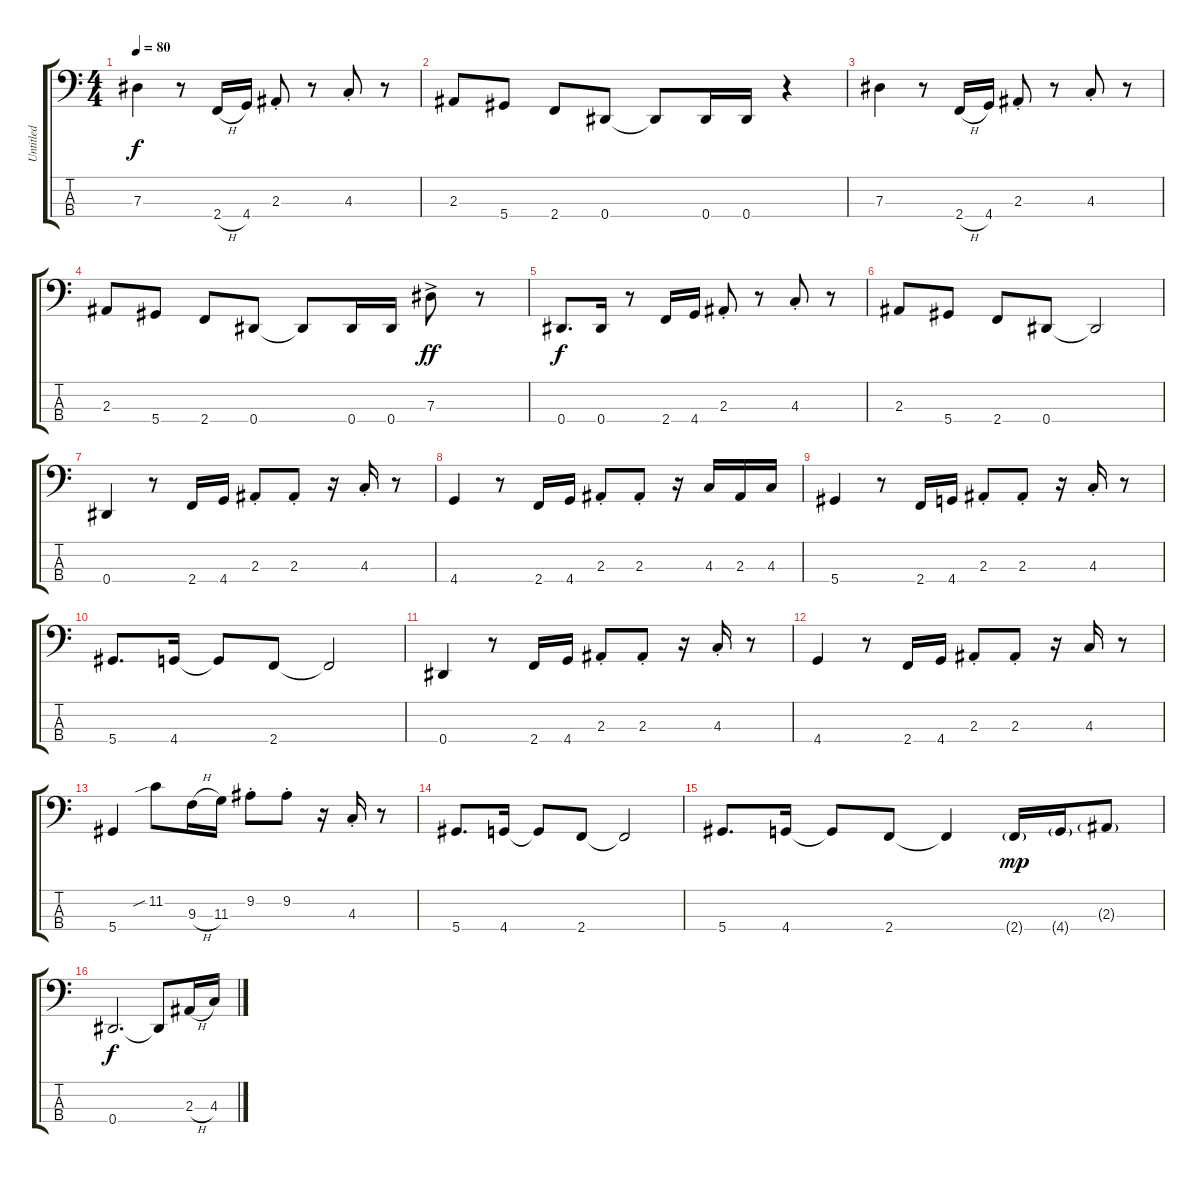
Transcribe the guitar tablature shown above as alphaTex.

\track ("Untitled" "Untitled") {instrument electricbasspick}
\staff {score tabs}
\tuning (Gb2 Db2 Ab1 Eb1) {hide}
\ts (4 4)
\tempo 80
\clef f4
\ks c
7.3.4{dy f} r.8 2.4{h}.16 4.4.16 2.3{st}.8 r.8 4.3{st}.8 r.8 |
2.3.8 5.4.8 2.4.8 0.4.8 0.4{t}.8 0.4.16 0.4.16 r.4 |
7.3.4 r.8 2.4{h}.16 4.4.16 2.3{st}.8 r.8 4.3{st}.8 r.8 |
2.3.8 5.4.8 2.4.8 0.4.8 0.4{t}.8 0.4.16 0.4.16 7.3{ac}.8{dy ff} r.8 |
0.4.8{d dy f} 0.4.16 r.8 2.4.16 4.4.16 2.3{st}.8 r.8 4.3{st}.8 r.8 |
2.3.8 5.4.8 2.4.8 0.4.8 0.4{t}.2 |
0.4.4 r.8 2.4.16 4.4.16 2.3{st}.8 2.3{st}.8 r.16 4.3{st}.16 r.8 |
4.4.4 r.8 2.4.16 4.4.16 2.3{st}.8 2.3{st}.8 r.16 4.3.16 2.3.16 4.3.16 |
5.4.4 r.8 2.4.16 4.4.16 2.3{st}.8 2.3{st}.8 r.16 4.3{st}.16 r.8 |
5.4.8{d} 4.4.16 4.4{t}.8 2.4.8 2.4{t}.2 |
0.4.4 r.8 2.4.16 4.4.16 2.3{st}.8 2.3{st}.8 r.16 4.3{st}.16 r.8 |
4.4.4 r.8 2.4.16 4.4.16 2.3{st}.8 2.3{st}.8 r.16 4.3.16 r.8 |
5.4.4 11.2{sib}.8 9.3{h}.16 11.3.16 9.2{st}.8 9.2{st}.8 r.16 4.3{st}.16 r.8 |
5.4.8{d} 4.4.16 4.4{t}.8 2.4.8 2.4{t}.2 |
5.4.8{d} 4.4.16 4.4{t}.8 2.4.8 2.4{t}.4 2.4{g}.16{dy mp} 4.4{g}.16 2.3{g}.8 |
0.4.2{d dy f} 0.4{t}.8 2.3{h}.16 4.3.16
